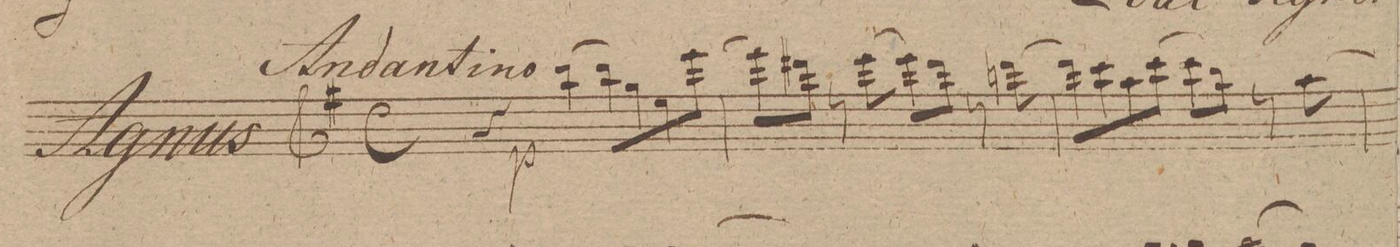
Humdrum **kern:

**kern	**dynam
*I"Flauto 1mo	*
*clefG2	*
*k[f#]	*
*met(c)	*
*M4/4	*
4r	.
[4bb	p
8bbL]	.
8gg	.
8ee	.
[8eeeJ	.
=2	=2
8eeeL]	.
8ddd#XJ	.
8r	.
(>8eee	.
8eeeL)	.
8ddd#J	.
8r	.
[8dddn	.
=3	=3
8dddL]	.
8ccc	.
8aa	.
[8cccJ	.
8cccL]	.
8bbJ	.
8r	.
[8aa	.
=4	=4
*-	*-
